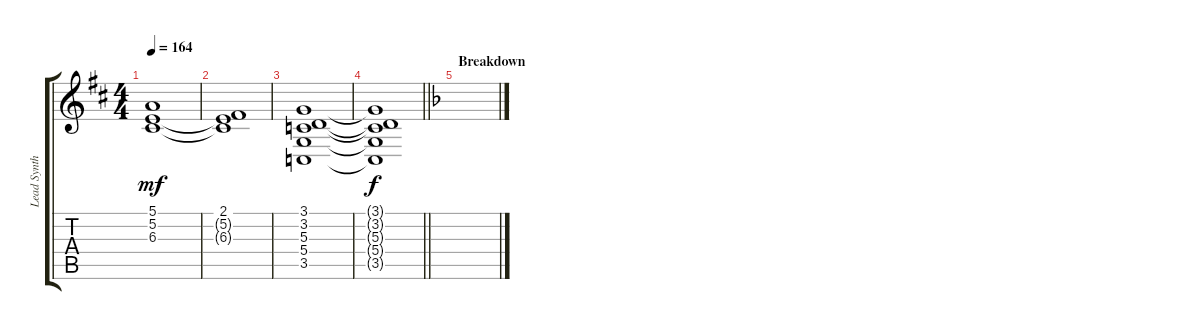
\track ("Lead Synth" "Lead Synth") {instrument pad3polysynth}
\staff {score tabs}
\tuning (E4 B3 G3 D3 A2 E2) {hide}
\ts (4 4)
\tempo 164
\clef g2
\ks bminor
(5.1 5.2 6.3).1{dy mf} |
(2.1 5.2{t} 6.3{t}).1 |
(3.1 3.2 5.3 5.4 3.5).1 |
\barLineRight lightlight
(3.1{t} 3.2{t} 5.3{t} 5.4{t} 3.5{t}).1{dy f} |
\section ("" "Breakdown")
\ks dminor
